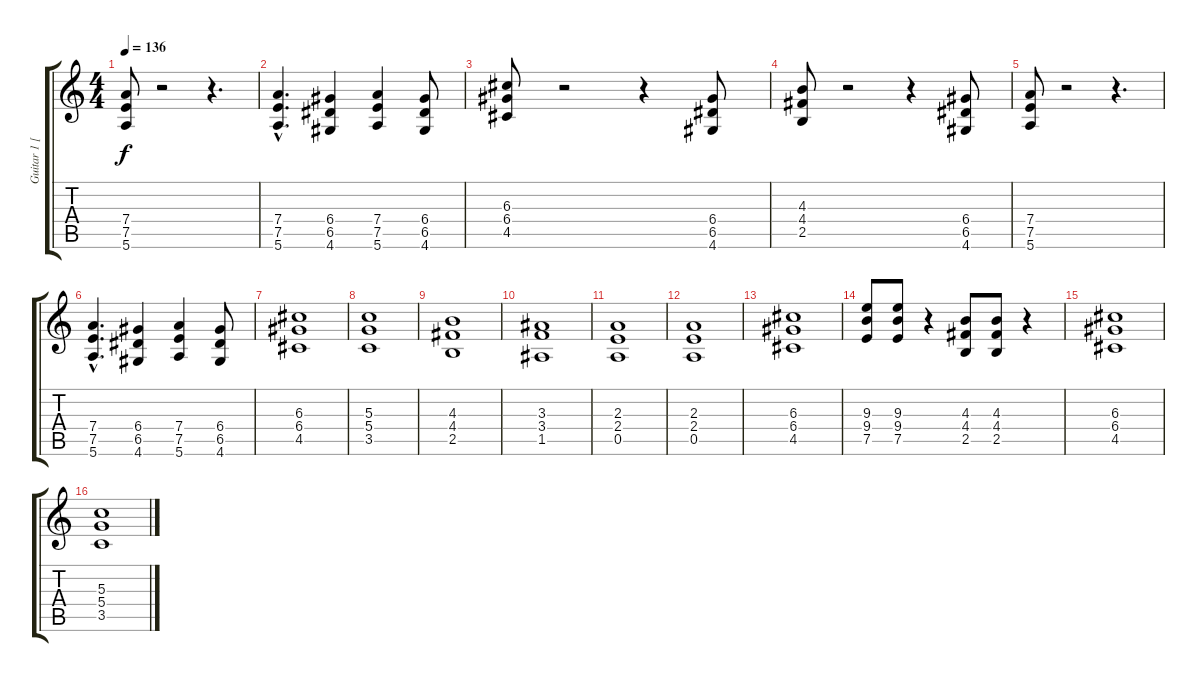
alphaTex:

\track ("Guitar 1 [Rhythm]" "Guitar 1 [") {instrument overdrivenguitar}
\staff {score tabs}
\tuning (E4 B3 G3 D3 A2 E2) {hide}
\ts (4 4)
\tempo 136
\clef g2
\ks c
(7.4 7.5 5.6).8{dy f} r.2 r.4{d} |
(7.4{hac} 7.5{hac} 5.6{hac}).4{d} (6.4 6.5 4.6).4 (7.4 7.5 5.6).4 (6.4 6.5 4.6).8 |
(6.3 6.4 4.5).8 r.2 r.4 (6.4 6.5 4.6).8 |
(4.3 4.4 2.5).8 r.2 r.4 (6.4 6.5 4.6).8 |
(7.4 7.5 5.6).8 r.2 r.4{d} |
(7.4{hac} 7.5{hac} 5.6{hac}).4{d} (6.4 6.5 4.6).4 (7.4 7.5 5.6).4 (6.4 6.5 4.6).8 |
(6.3 6.4 4.5).1 |
(5.3 5.4 3.5).1 |
(4.3 4.4 2.5).1 |
(3.3 3.4 1.5).1 |
(2.3 2.4 0.5).1 |
(2.3 2.4 0.5).1 |
(6.3 6.4 4.5).1 |
(9.3 9.4 7.5).8 (9.3 9.4 7.5).8 r.4 (4.3 4.4 2.5).8 (4.3 4.4 2.5).8 r.4 |
(6.3 6.4 4.5).1 |
(5.3 5.4 3.5).1
